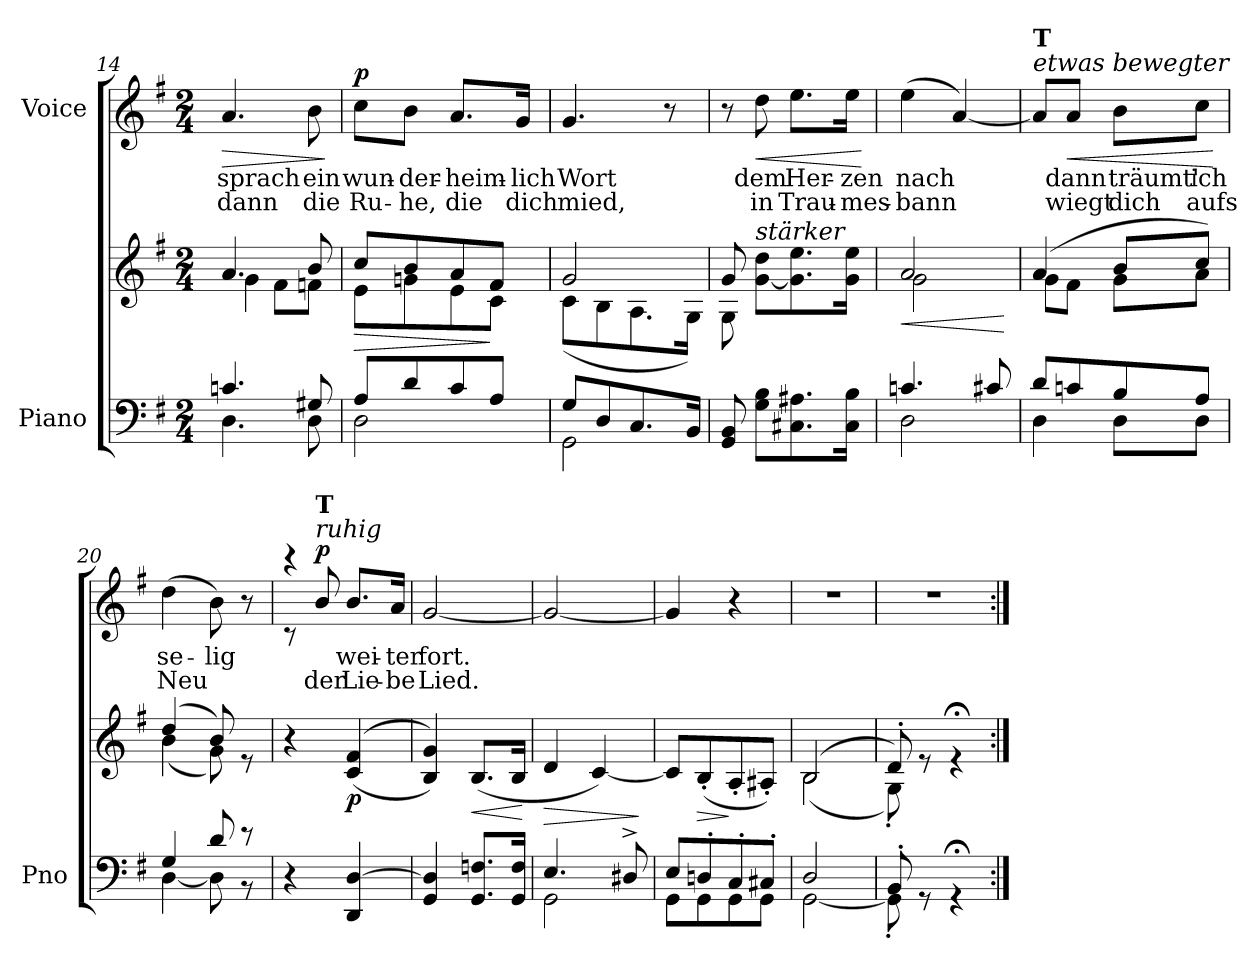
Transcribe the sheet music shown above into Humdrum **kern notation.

**kern	**kern	**dynam	**kern	**text	**text	**dynam
*part2	*part2	*part2	*part1	*part1	*part1	*part1
*staff3	*staff2	*staff2/3	*staff1	*staff1	*staff1	*staff1
*I"Piano	*	*	*I"Voice	*	*	*
*I'Pno	*	*	*	*	*	*
*clefF4	*clefG2	*	*clefG2	*	*	*
*k[f#]	*k[f#]	*	*k[f#]	*	*	*
*M2/4	*M2/4	*	*M2/4	*	*	*
=14	=14	=14	=14	=14	=14	=14
*^	*^	*	*	*	*	*
!	!	!	!	!	!	!LO:LY:b	!LO:LY:b	!LO:HP:b
4.cn/	4.D\	4.a/	4g\	.	4.a/	sprach	dann	>
.	.	.	8f#\L	.	.	.	.	.
!	!	!	!	!	!	!LO:LY:b	!LO:LY:b	!
8G#X/	8D\	8b/	8fn\J	.	8b\	ein	die	.
*v	*v	*	*	*	*	*	*	*
*	*v	*v	*	*	*	*	*
.	.	.	.	.	.	]
=15	=15	=15	=15	=15	=15	=15
*^	*	*	*	*	*	*
!	!	!	!LO:HP:b	!	!LO:LY:b	!LO:LY:b	!LO:DY:a
*	*	*^	*	*	*	*	*
8A/L	2D\	8cc/L	8e\L	>	8cc\L	wun-	Ru-	p
!	!	!	!	!	!	!LO:LY:b	!LO:LY:b	!
8d/	.	8b/	8gn\	.	8b\J	-der-	-he,	.
!	!	!	!	!	!	!LO:LY:b	!LO:LY:b	!
8c/	.	8a/	8e\	.	8.a/L	-heim-	die	.
8A/J	.	8f#/J	8c\J	]	.	.	.	.
!	!	!	!	!	!	!LO:LY:b	!LO:LY:b	!
.	.	.	.	.	16g/Jk	-lich	dich	.
=16	=16	=16	=16	=16	=16	=16	=16	=16
!	!	!	!	!	!	!LO:LY:b	!LO:LY:b	!
8G/L	2GG\	2g/	(8c\L	.	4.g/	Wort	mied,	.
8D/	.	.	8B\	.	.	.	.	.
8.C/	.	.	8.A\	.	.	.	.	.
.	.	.	.	.	8r	.	.	.
16BB/Jk	.	.	16G\Jk)	.	.	.	.	.
*v	*v	*	*	*	*	*	*	*
=17	=17	=17	=17	=17	=17	=17	=17
8GG/ 8BB/	8g/	8G\	.	8r	.	.	.
!	!LO:TX:a:i:t=stärker	!	!	!	!	!	!
!	!	!	!	!	!LO:LY:b	!LO:LY:b	!LO:HP:b
8G\ 8B\L	[8g\ 8dd\L	4.ryy	.	8dd\	dem	in	<
!	!	!	!	!	!LO:LY:b	!LO:LY:b	!
8.C#X\ 8.A#X\	8.g\] 8.ee\	.	.	8.ee\L	Her-	Trau-	.
!	!	!	!	!	!LO:LY:b	!LO:LY:b	!
16C#\ 16B\Jk	16g\ 16ee\Jk	.	.	16ee\Jk	-zen	-mes-	.
*	*v	*v	*	*	*	*	*
.	.	.	.	.	.	[
=18	=18	=18	=18	=18	=18	=18
*^	*	*	*	*	*	*
!	!	!	!LO:HP:b	!	!LO:LY:b	!LO:LY:b	!
*	*	*^	*	*	*	*	*
4.cn/	2D\	2a/	2g\	<	(4ee\	nach	-bann	.
.	.	.	.	.	[4a/)	.	.	.
8c#X/	.	.	.	.	.	.	.	.
*v	*v	*	*	*	*	*	*	*
*	*v	*v	*	*	*	*	*
.	.	[	.	.	.	.
!!LO:LB:g=z
=19	=19	=19	=19	=19	=19	=19
*^	*^	*	*	*	*	*
!	!	!	!	!	!LO:TX:a:i:t=etwas bewegter	!	!	!
!	!	!	!	!	!LO:TX:a:B:t=T	!	!	!
8d/L	4D\	(4a/	8g\L	.	8a/L]	.	.	.
!	!	!	!	!	!	!LO:LY:b	!LO:LY:b	!LO:HP:b
8cn/	.	.	8f#\J	.	8a/J	dann	wiegt	<
!	!	!	!	!	!	!LO:LY:b	!LO:LY:b	!
8B/	8D\L	8b/L	8g\L	.	8b\L	träumt'	dich	.
!	!	!	!	!	!	!LO:LY:b	!LO:LY:b	!
8A/J	8D\J	8cc/J)	8a\J	.	8cc\J	ich	aufs	.
*v	*v	*	*	*	*	*	*	*
*	*v	*v	*	*	*	*	*
.	.	.	.	.	.	[
=20	=20	=20	=20	=20	=20	=20
*^	*^	*	*	*	*	*
!	!	!	!	!	!	!LO:LY:b	!LO:LY:b	!
4G/	[4D\	(4dd/	(4b\	.	(4dd\	se-	Neu	.
!	!	!	!	!	!	!LO:LY:b	!	!
8d/	8D\]	8b/)	8g\)	.	8b\)	-lig	.	.
8r	8r	8re	8ryy	.	8r	.	.	.
*v	*v	*	*	*	*	*	*	*
*	*v	*v	*	*	*	*	*
=21	=21	=21	=21	=21	=21	=21
*	*	*	*^	*	*	*
4r	4r	.	8rc	4rccc	.	.	.
!	!	!	!LO:TX:a:i:t=ruhig	!	!	!	!
!	!	!	!LO:TX:a:B:t=T	!	!	!	!
!	!	!	!	!	!	!LO:LY:b	!LO:DY:a
.	.	.	8b/	.	.	der	p
!	!	!LO:DY:b	!	!	!LO:LY:b	!LO:LY:b	!
4DD/ [4D/	((>4c/ 4f#/	p	8.b/L	4ryy	wei-	Lie-	.
!	!	!	!	!	!LO:LY:b	!LO:LY:b	!
.	.	.	16a/Jk	.	-ter	-be	.
*	*	*	*v	*v	*	*	*
=22	=22	=22	=22	=22	=22	=22
!	!	!	!	!LO:LY:b	!LO:LY:b	!
4GG/ 4D/]	4B/ 4g/))	.	[2g/	-fort.	Lied.	.
!	!	!LO:HP:b	!	!	!	!
8.GG/ 8.Fn/L	(8.B/L	<	.	.	.	.
16GG/ 16F/Jk	16B/Jk	.	.	.	.	.
.	.	[	.	.	.	.
=23	=23	=23	=23	=23	=23	=23
*^	*	*	*	*	*	*
!	!	!	!LO:HP:b	!	!	!	!
4.E/	2GG\	4d/	>	2g/_	.	.	.
.	.	[4c/)	.	.	.	.	.
8D#X^/	.	.	.	.	.	.	.
*v	*v	*	*	*	*	*	*
.	.	]	.	.	.	.
=24	=24	=24	=24	=24	=24	=24
*^	*	*	*	*	*	*
8E/L	8GG\L	8c/L]	.	4g/]	.	.	.
!	!	!	!LO:HP:b	!	!	!	!
8Dn'/	8GG\	(8B'/	>	.	.	.	.
8C'/	8GG\	8A'/	]	4r	.	.	.
8C#X'/J	8GG\J	8A#X'/J)	.	.	.	.	.
=25	=25	=25	=25	=25	=25	=25	=25
*	*	*^	*	*	*	*	*
2D/	[2GG\	(2B/	(2B\	.	2r	.	.	.
=26	=26	=26	=26	=26	=26	=26	=26	=26
8BB'/	8GG'\]	8d'/)	8G'\)	.	2r	.	.	.
8rGG	4.ryy	8re	4.ryy	.	.	.	.	.
4r;<GG	.	4r;<e	.	.	.	.	.	.
*v	*v	*	*	*	*	*	*	*
*	*v	*v	*	*	*	*	*
=:|!	=:|!	=:|!	=:|!	=:|!	=:|!	=:|!
*-	*-	*-	*-	*-	*-	*-
